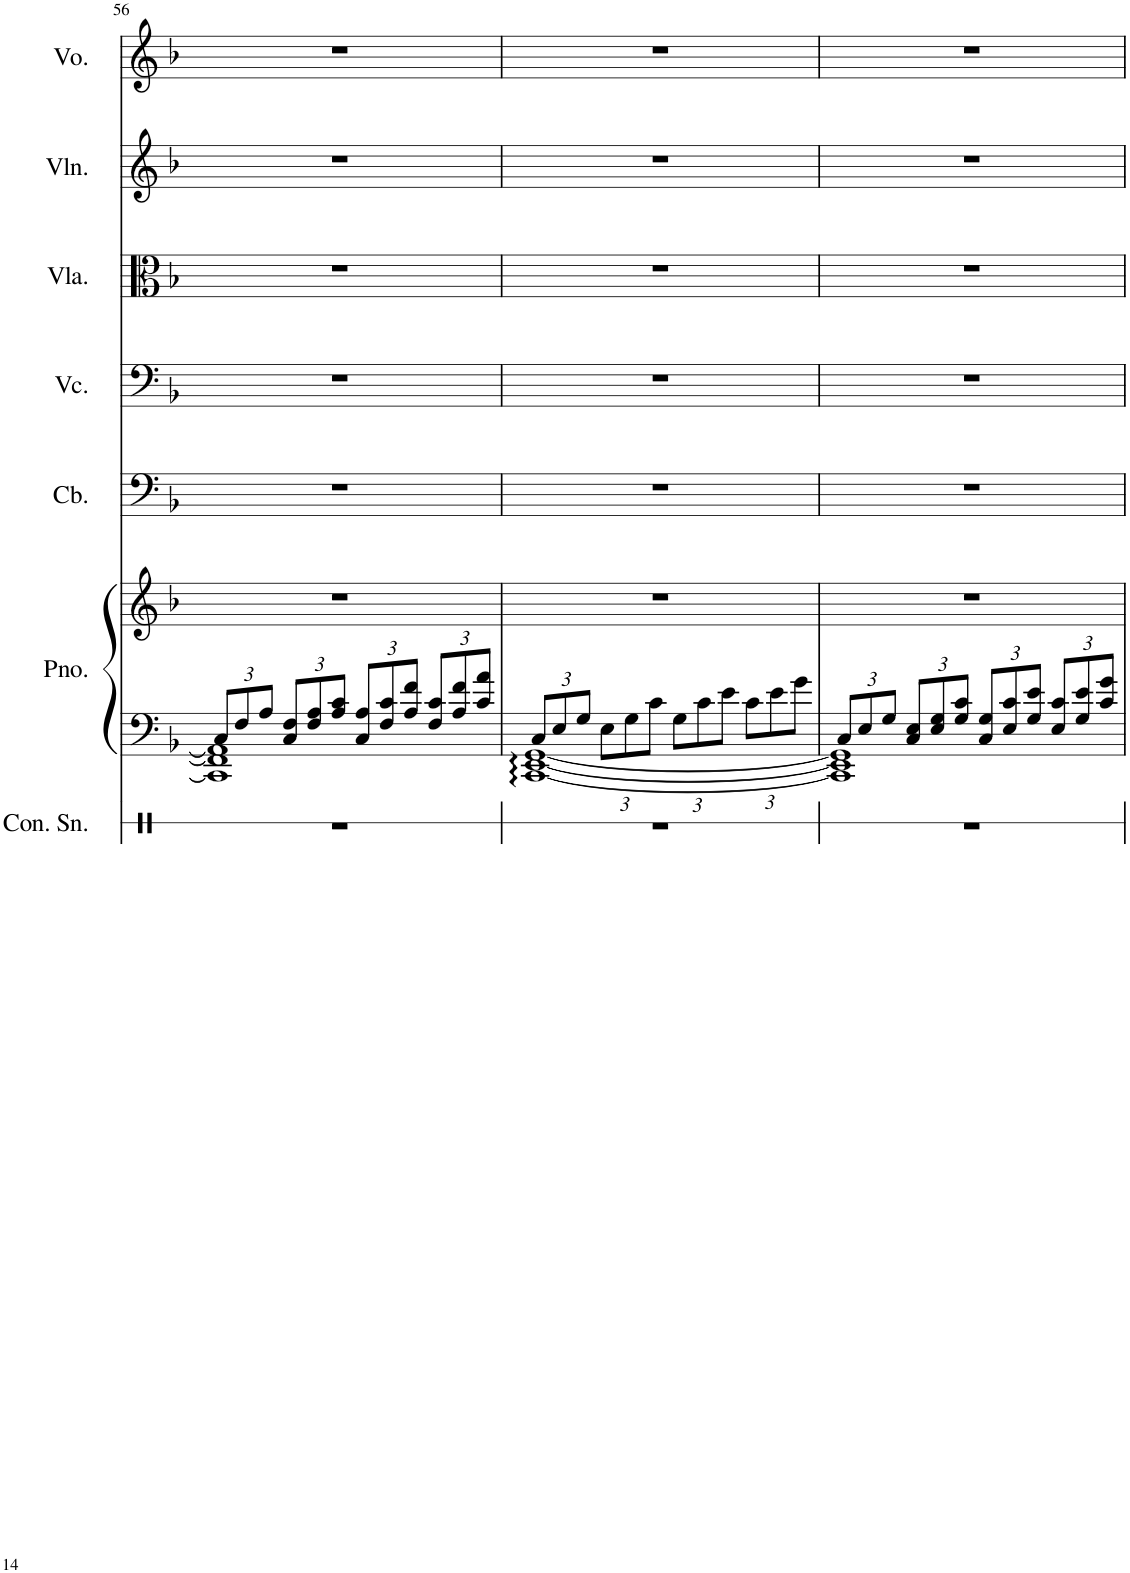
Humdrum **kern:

**kern	**kern	**kern	**kern	**kern	**kern	**kern	**kern
*part7	*part6	*part6	*part5	*part4	*part3	*part2	*part1
*staff8	*staff7	*staff6	*staff5	*staff4	*staff3	*staff2	*staff1
*I"Concert Snare Drum	*I"Piano	*	*I"Contrabass	*I"Violoncello	*I"Viola	*I"Violin	*I"Voice
*I'Con. Sn.	*I'Pno.	*	*I'Cb.	*I'Vc.	*I'Vla.	*I'Vln.	*I'Vo.
!!LO:PB:g=z
*clefX	*clefF4	*clefG2	*clefF4	*clefF4	*clefC3	*clefG2	*clefG2
*	*	*	*Trd7c12	*	*	*	*
*k[]	*k[b-]	*k[b-]	*k[b-]	*k[b-]	*k[b-]	*k[b-]	*k[b-]
*M4/4	*M4/4	*M4/4	*M4/4	*M4/4	*M4/4	*M4/4	*M4/4
=56	=56	=56	=56	=56	=56	=56	=56
*	*^	*	*	*	*	*	*
*	*	*Xbrackettup	*	*	*	*	*	*
1r	1CC] 1FF] 1AA]	12C/L	1r	1r	1r	1r	1r	1r
.	.	12F/	.	.	.	.	.	.
.	.	12A/J	.	.	.	.	.	.
.	.	12C/ 12F/L	.	.	.	.	.	.
.	.	12F/ 12A/	.	.	.	.	.	.
.	.	12A/ 12c/J	.	.	.	.	.	.
.	.	12C/ 12A/L	.	.	.	.	.	.
.	.	12F/ 12c/	.	.	.	.	.	.
.	.	12A/ 12f/J	.	.	.	.	.	.
.	.	12F/ 12c/L	.	.	.	.	.	.
.	.	12A/ 12f/	.	.	.	.	.	.
.	.	12c/ 12a/J	.	.	.	.	.	.
=57	=57	=57	=57	=57	=57	=57	=57	=57
1r	[<1CC [<1EE [<1GG	12C/L	1r	1r	1r	1r	1r	1r
.	.	12E/	.	.	.	.	.	.
.	.	12G/J	.	.	.	.	.	.
.	.	12E\L	.	.	.	.	.	.
.	.	12G\	.	.	.	.	.	.
.	.	12c\J	.	.	.	.	.	.
.	.	12G\L	.	.	.	.	.	.
.	.	12c\	.	.	.	.	.	.
.	.	12e\J	.	.	.	.	.	.
.	.	12c\L	.	.	.	.	.	.
.	.	12e\	.	.	.	.	.	.
.	.	12g\J	.	.	.	.	.	.
=58	=58	=58	=58	=58	=58	=58	=58	=58
1r	1CC] 1EE] 1GG]	12C/L	1r	1r	1r	1r	1r	1r
.	.	12E/	.	.	.	.	.	.
.	.	12G/J	.	.	.	.	.	.
.	.	12C/ 12E/L	.	.	.	.	.	.
.	.	12E/ 12G/	.	.	.	.	.	.
.	.	12G/ 12c/J	.	.	.	.	.	.
.	.	12C/ 12G/L	.	.	.	.	.	.
.	.	12E/ 12c/	.	.	.	.	.	.
.	.	12G/ 12e/J	.	.	.	.	.	.
.	.	12E/ 12c/L	.	.	.	.	.	.
.	.	12G/ 12e/	.	.	.	.	.	.
.	.	12c/ 12g/J	.	.	.	.	.	.
*	*v	*v	*	*	*	*	*	*
=	=	=	=	=	=	=	=
*-	*-	*-	*-	*-	*-	*-	*-
